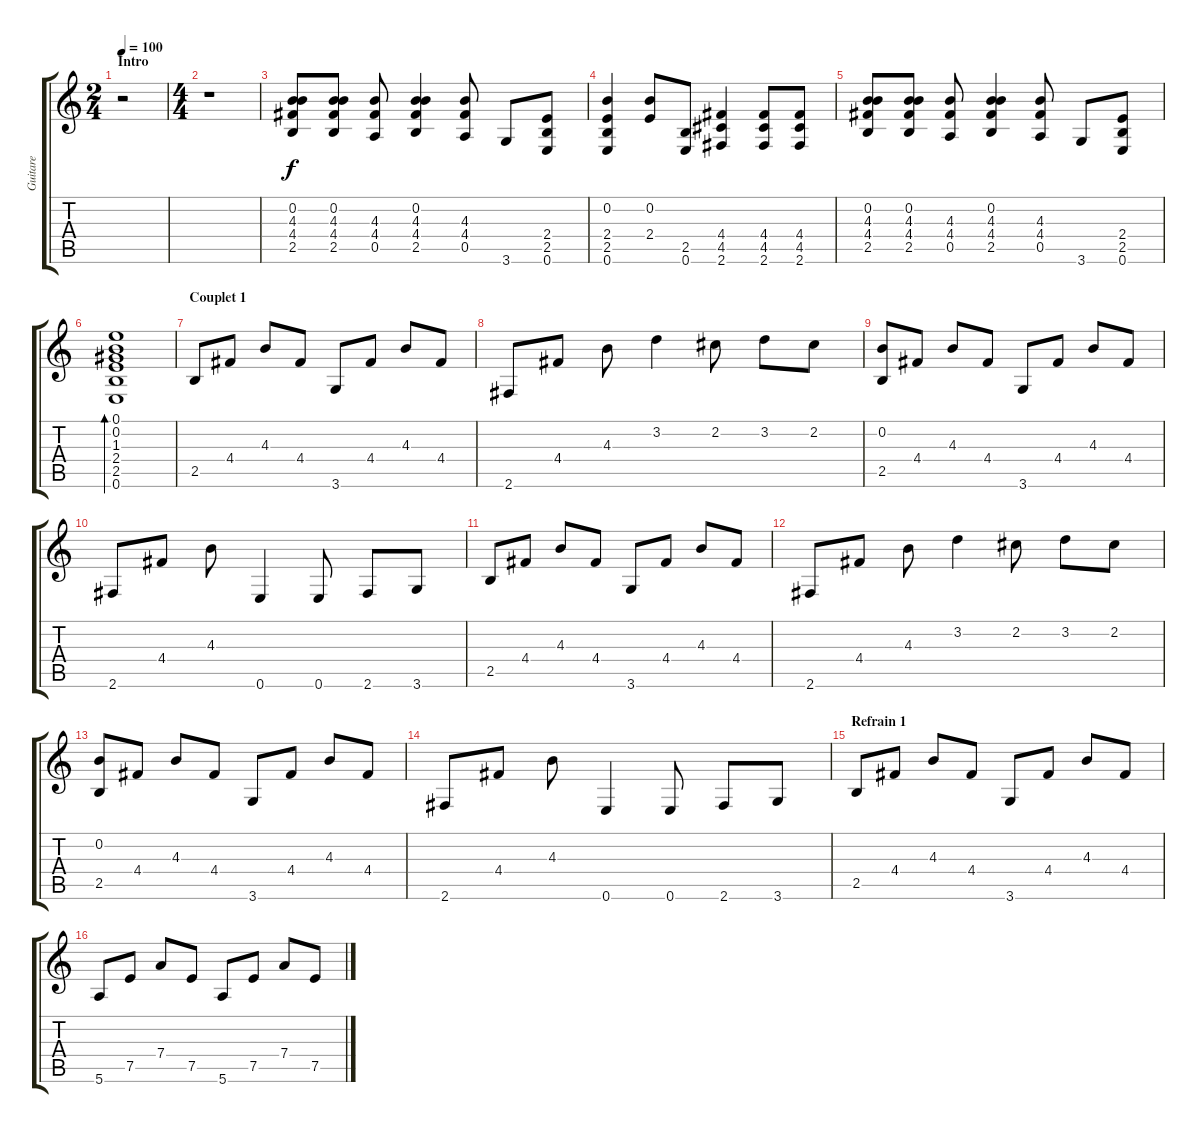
\track ("Guitare" "Guitare") {instrument electricguitarclean}
\staff {score tabs}
\tuning (E4 B3 G3 D3 A2 E2) {hide}
\ts (2 4)
\section ("" "Intro")
\tempo 100
\clef g2
\ks c
r.2{dy f instrument electricguitarclean} |
\ts (4 4)
r.1 |
(0.2 4.3 4.4 2.5).8 (0.2 4.3 4.4 2.5).8 (4.3 4.4 0.5).8 (0.2 4.3 4.4 2.5).4 (4.3 4.4 0.5).8 3.6.8 (2.4 2.5 0.6).8 |
(0.2 2.4 2.5 0.6).4 (0.2 2.4).8 (2.5 0.6).8 (4.4 4.5 2.6).4 (4.4 4.5 2.6).8 (4.4 4.5 2.6).8 |
(0.2 4.3 4.4 2.5).8 (0.2 4.3 4.4 2.5).8 (4.3 4.4 0.5).8 (0.2 4.3 4.4 2.5).4 (4.3 4.4 0.5).8 3.6.8 (2.4 2.5 0.6).8 |
(0.1 0.2 1.3 2.4 2.5 0.6).1{bd 240} |
\section ("" "Couplet 1")
2.5.8 4.4.8 4.3.8 4.4.8 3.6.8 4.4.8 4.3.8 4.4.8 |
2.6.8 4.4.8 4.3.8 3.2.4 2.2.8 3.2.8 2.2.8 |
(0.2 2.5).8 4.4.8 4.3.8 4.4.8 3.6.8 4.4.8 4.3.8 4.4.8 |
2.6.8 4.4.8 4.3.8 0.6.4 0.6.8 2.6.8 3.6.8 |
2.5.8 4.4.8 4.3.8 4.4.8 3.6.8 4.4.8 4.3.8 4.4.8 |
2.6.8 4.4.8 4.3.8 3.2.4 2.2.8 3.2.8 2.2.8 |
(0.2 2.5).8 4.4.8 4.3.8 4.4.8 3.6.8 4.4.8 4.3.8 4.4.8 |
2.6.8 4.4.8 4.3.8 0.6.4 0.6.8 2.6.8 3.6.8 |
\section ("" "Refrain 1")
2.5.8 4.4.8 4.3.8 4.4.8 3.6.8 4.4.8 4.3.8 4.4.8 |
5.6.8 7.5.8 7.4.8 7.5.8 5.6.8 7.5.8 7.4.8 7.5.8
